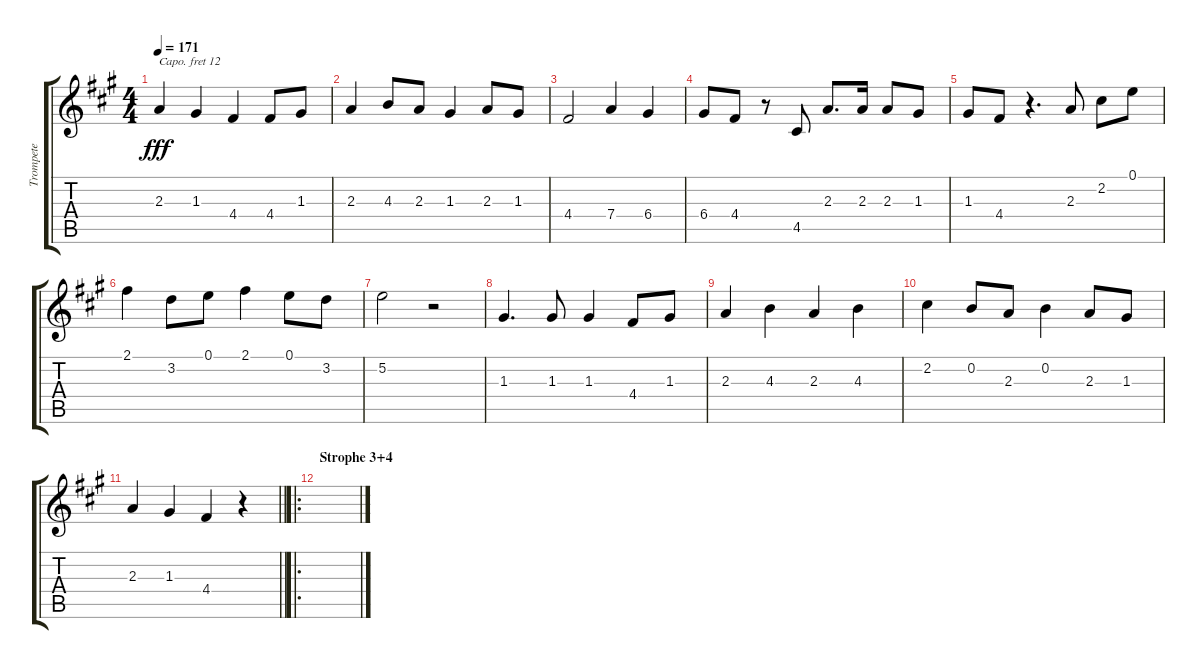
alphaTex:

\track ("Trompete" "Trompete") {instrument trumpet}
\staff {score tabs}
\capo 12
\tuning (E4 B3 G3 D3 A2 E2) {hide}
\ts (4 4)
\tempo 171
\clef g2
\ks f#minor
2.3.4{dy fff} 1.3.4 4.4.4 4.4.8 1.3.8 |
2.3.4 4.3.8 2.3.8 1.3.4 2.3.8 1.3.8 |
4.4.2 7.4.4 6.4.4 |
6.4.8 4.4.8 r.8 4.5.8 2.3.8{d} 2.3.16 2.3.8 1.3.8 |
1.3.8 4.4.8 r.4{d} 2.3.8 2.2.8 0.1.8 |
2.1.4 3.2.8 0.1.8 2.1.4 0.1.8 3.2.8 |
5.2.2 r.2 |
1.3.4{d} 1.3.8 1.3.4 4.4.8 1.3.8 |
2.3.4 4.3.4 2.3.4 4.3.4 |
2.2.4 0.2.8 2.3.8 0.2.4 2.3.8 1.3.8 |
\barLineRight lightlight
2.3.4 1.3.4 4.4.4 r.4 |
\ro
\section ("" "Strophe 3+4")
